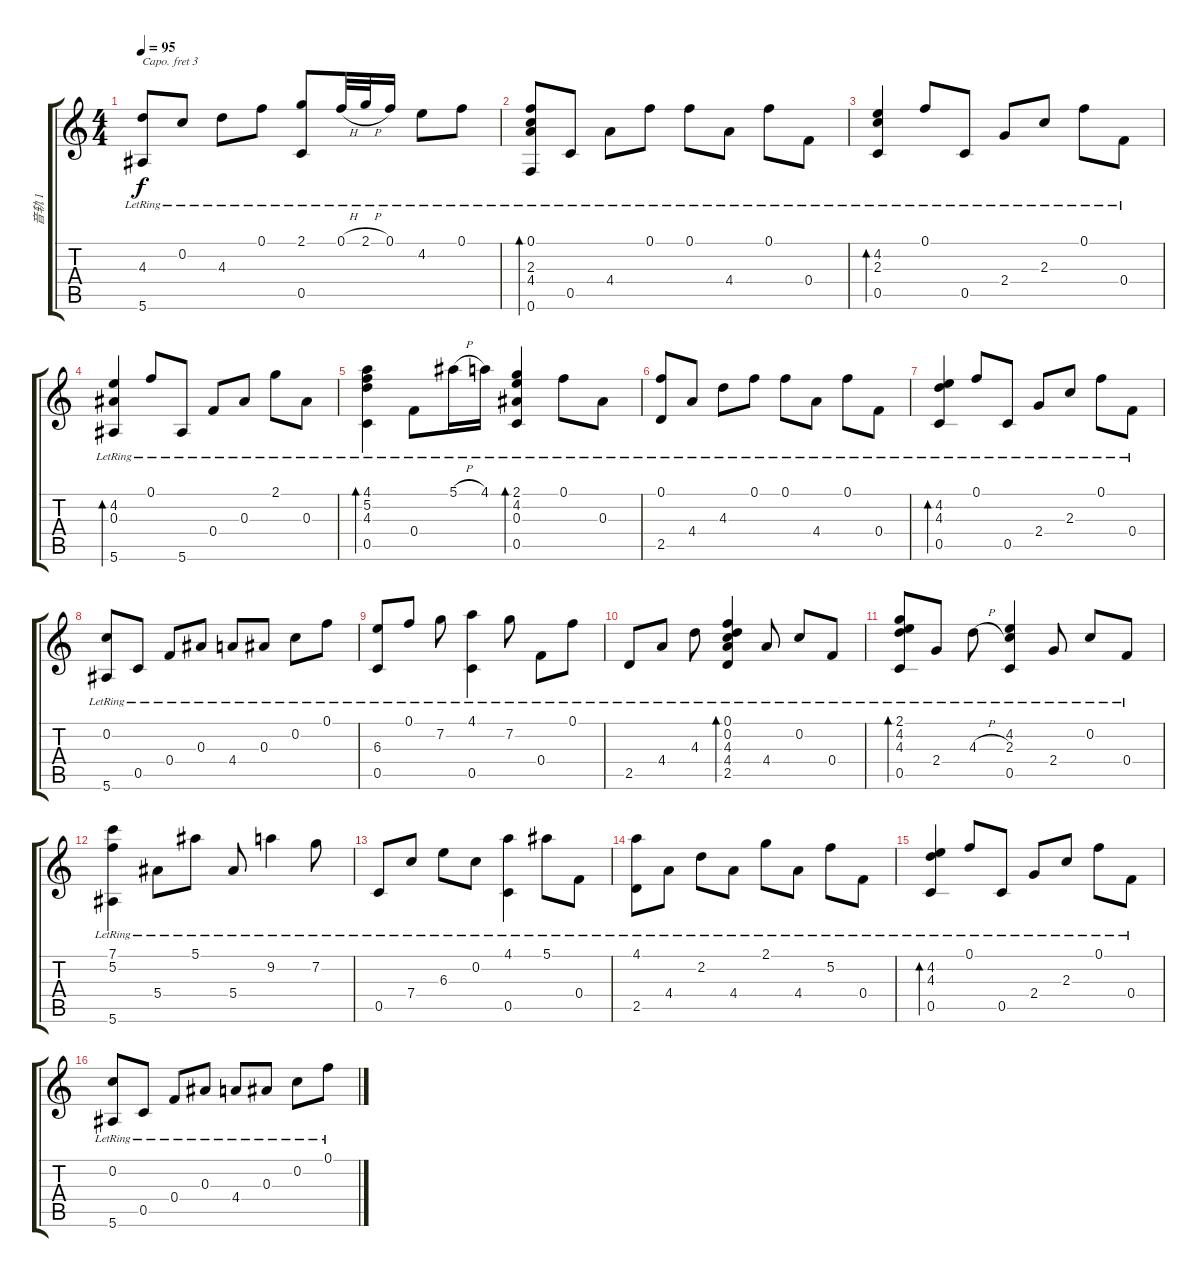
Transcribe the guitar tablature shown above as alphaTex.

\track ("音轨 1" "音轨 1") {instrument acousticguitarsteel}
\staff {score tabs}
\capo 3
\tuning (D4 A3 G3 D3 A2 D2) {hide}
\ts (4 4)
\tempo 95
\clef g2
\ks c
(4.3{lr} 5.6{lr}).8{dy f} 0.2{lr}.8 4.3{lr}.8 0.1{lr}.8 (2.1{lr} 0.5{lr}).8 0.1{h lr}.32 2.1{h lr}.32 0.1{lr}.16 4.2{lr}.8 0.1{lr}.8 |
(0.1{lr} 2.3{lr} 4.4{lr} 0.6{lr}).8{bd 480} 0.5{lr}.8 4.4{lr}.8 0.1{lr}.8 0.1{lr}.8 4.4{lr}.8 0.1{lr}.8 0.4{lr}.8 |
(4.2{lr} 2.3{lr} 0.5{lr}).4{bd 480} 0.1{lr}.8 0.5{lr}.8 2.4{lr}.8 2.3{lr}.8 0.1{lr}.8 0.4{lr}.8 |
(4.2{lr} 0.3{lr} 5.6{lr}).4{bd 480} 0.1{lr}.8 5.6{lr}.8 0.4{lr}.8 0.3{lr}.8 2.1{lr}.8 0.3{lr}.8 |
(4.1{lr} 5.2{lr} 4.3{lr} 0.5{lr}).4{bd 480} 0.4{lr}.8 5.1{h lr}.16 4.1{lr}.16 (2.1{lr} 4.2{lr} 0.3{lr} 0.5{lr}).4{bd 480} 0.1{lr}.8 0.3{lr}.8 |
(0.1{lr} 2.5{lr}).8 4.4{lr}.8 4.3{lr}.8 0.1{lr}.8 0.1{lr}.8 4.4{lr}.8 0.1{lr}.8 0.4{lr}.8 |
(4.2{lr} 4.3{lr} 0.5{lr}).4{bd 480} 0.1{lr}.8 0.5{lr}.8 2.4{lr}.8 2.3{lr}.8 0.1{lr}.8 0.4{lr}.8 |
(0.2{lr} 5.6{lr}).8 0.5{lr}.8 0.4{lr}.8 0.3{lr}.8 4.4{lr}.8 0.3{lr}.8 0.2{lr}.8 0.1{lr}.8 |
(6.3{lr} 0.5{lr}).8 0.1{lr}.8 7.2{lr}.8 (4.1{lr} 0.5{lr}).4 7.2{lr}.8 0.4{lr}.8 0.1{lr}.8 |
2.5{lr}.8{txt ""} 4.4{lr}.8 4.3{lr}.8 (0.1{lr} 0.2{lr} 4.3{lr} 4.4{lr} 2.5{lr}).4{bd 120} 4.4{lr}.8 0.2{lr}.8 0.4{lr}.8 |
(2.1{lr} 4.2{lr} 4.3{lr} 0.5{lr}).8{bd 480} 2.4{lr}.8 4.3{h lr}.8 (4.2{lr} 2.3{lr} 0.5{lr}).4 2.4{lr}.8 0.2{lr}.8 0.4{lr}.8 |
(7.1{lr} 5.2{lr} 5.6{lr}).4 5.4{lr}.8 5.1{lr}.8 5.4{lr}.8 9.2{lr}.4 7.2{lr}.8 |
0.5{lr}.8 7.4{lr}.8 6.3{lr}.8 0.2{lr}.8 (4.1{lr} 0.5{lr}).4 5.1{lr}.8 0.4{lr}.8 |
(4.1{lr} 2.5{lr}).8 4.4{lr}.8 2.2{lr}.8 4.4{lr}.8 2.1{lr}.8 4.4{lr}.8 5.2{lr}.8 0.4{lr}.8 |
(4.2{lr} 4.3{lr} 0.5{lr}).4{bd 480} 0.1{lr}.8 0.5{lr}.8 2.4{lr}.8 2.3{lr}.8 0.1{lr}.8 0.4{lr}.8 |
(0.2{lr} 5.6{lr}).8 0.5{lr}.8 0.4{lr}.8 0.3{lr}.8 4.4{lr}.8 0.3{lr}.8 0.2{lr}.8 0.1{lr}.8
